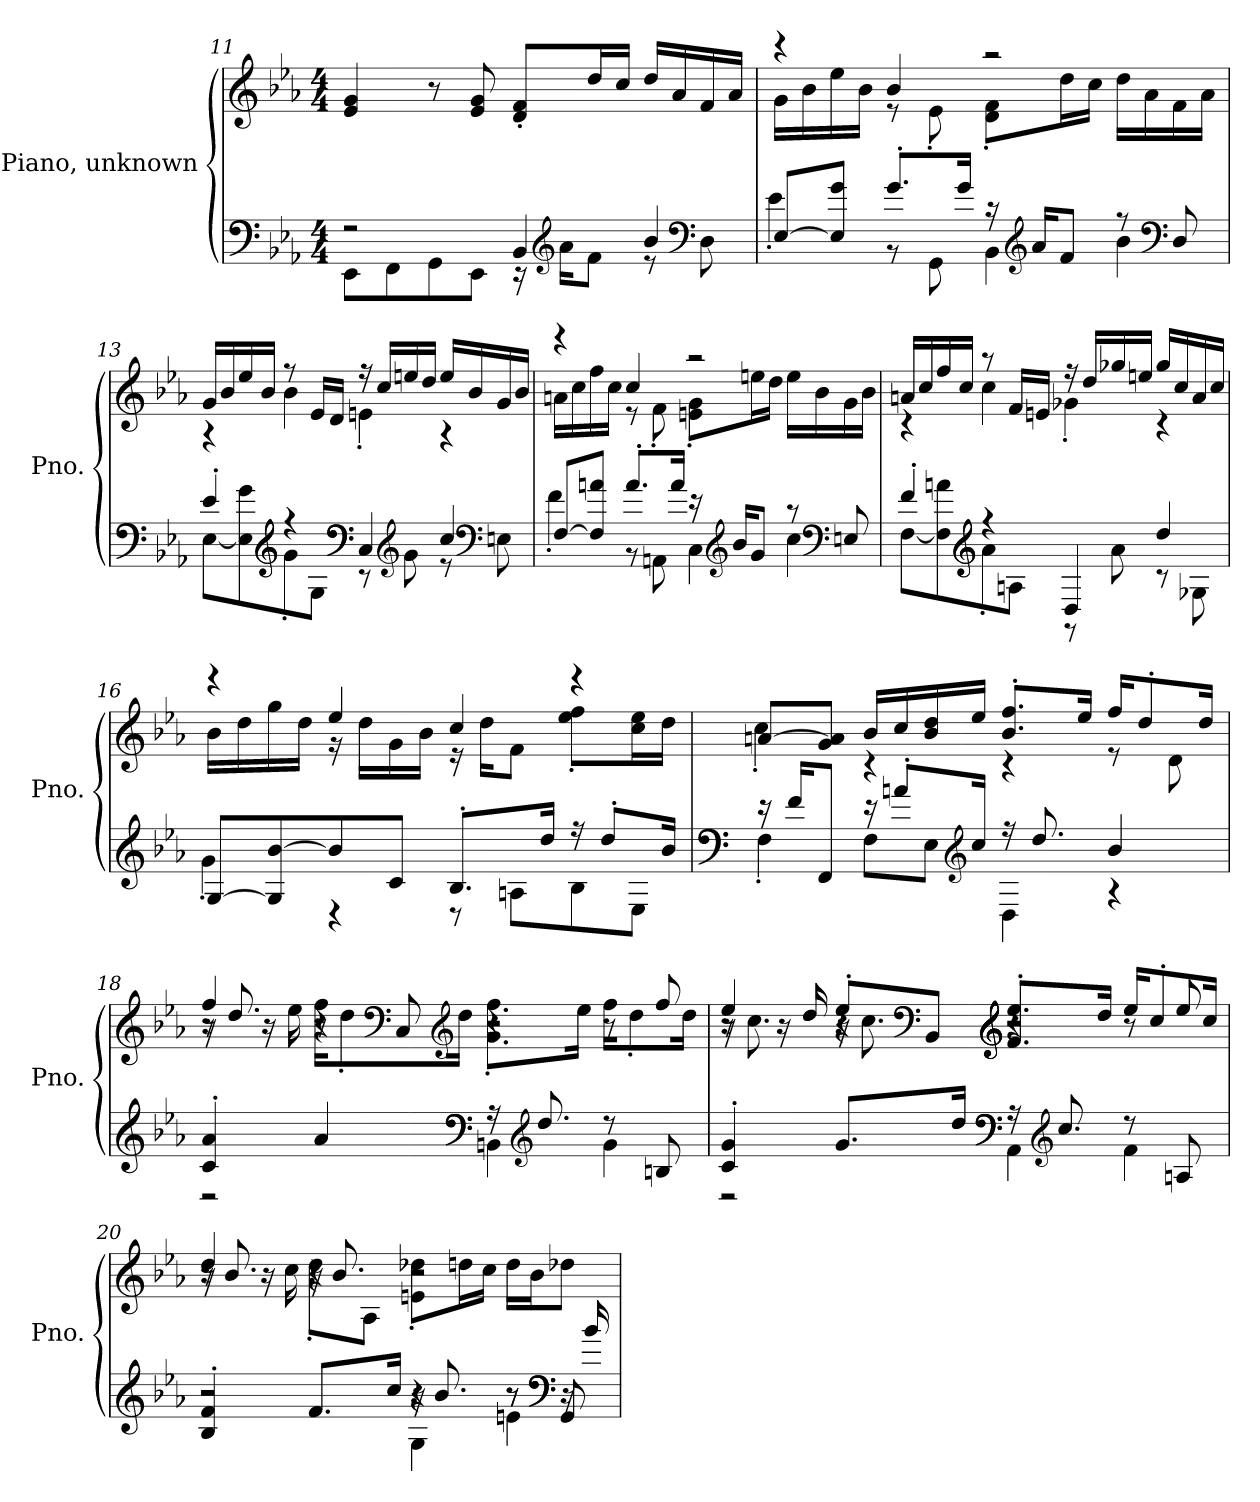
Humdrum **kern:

**kern	**kern
*part1	*part1
*staff2	*staff1
*I"Piano, unknown	*
*I'Pno.	*
*clefF4	*clefG2
*k[b-e-a-]	*k[b-e-a-]
*M4/4	*M4/4
=11	=11
*^	*
2r	8EE-\L	4e-/ 4g/
.	8FF\	.
.	8GG\	8r
.	8EE-\J	8e-/ 8g/
4BB-/	16r	8d/' 8f/'L
*clefG2	*	*
.	16a-\KL	.
.	8f\J	16dd/L
.	.	16cc/JJ
4b-/	8r	16dd/LL
.	.	16a-/
*clefF4	*	*
.	8D\	16f/
.	.	16a-/JJ
!!LO:LB:g=z
=12	=12	=12
*	*	*^
[8E-/L	4e-'\	4r	16g\LL
.	.	.	16b-\
8E-/] 8g/J	.	.	16ee-\
.	.	.	16b-\JJ
8.g'/L	8r	4b-/	8r
.	8GG\	.	8e-'\
16g/Jk	.	.	.
16r	4BB-\	2r	8d\' 8f\'L
*clefG2	*	*	*
16a-/KL	.	.	.
8f/J	.	.	16dd\L
.	.	.	16cc\JJ
8r	4b-\	.	16dd\LL
.	.	.	16a-\
*clefF4	*	*	*
8D/	.	.	16f\
.	.	.	16a-\JJ
=13	=13	=13	=13
4e-'/	[8E-\L	16g/LL	4r
.	.	16b-/	.
.	8E-\] 8g\	16ee-/	.
.	.	16b-/JJ	.
*clefG2	*	*	*
4r	8g'\	8r	4b-\
.	8G\J	16e-/LL	.
.	.	16d/JJ	.
*clefF4	*	*	*
4C/	8r	16r	4en'\
.	.	16cc/LL	.
*clefG2	*	*	*
.	8g\	16een/	.
.	.	16dd/JJ	.
4cc/	8r	16ee/LL	4r
.	.	16b-/	.
*clefF4	*	*	*
.	8En\	16g/	.
.	.	16b-/JJ	.
!!LO:PB:g=z	!!
=14	=14	=14	=14
[8F/L	4f'\	4r	16an\LL
.	.	.	16cc\
8F/] 8an/J	.	.	16ff\
.	.	.	16cc\JJ
8.a'/L	8r	4cc/	8r
.	8AAn\	.	8f'\
16a/Jk	.	.	.
16r	4C\	2r	8en\' 8g\'L
*clefG2	*	*	*
16b-/KL	.	.	.
8g/J	.	.	16een\L
.	.	.	16dd\JJ
8r	4cc\	.	16ee\LL
.	.	.	16b-\
*clefF4	*	*	*
8En/	.	.	16g\
.	.	.	16b-\JJ
=15	=15	=15	=15
4f'/	[8F\L	16an/LL	4r
.	.	16cc/	.
.	8F\] 8an\	16ff/	.
.	.	16cc/JJ	.
*clefG2	*	*	*
4r	8a'\	8r	4cc\
.	8An\J	16f/LL	.
.	.	16en/JJ	.
4D/	8r	16r	4g-X'\
.	.	16dd/LL	.
.	8a\	16gg-X/	.
.	.	16een/JJ	.
4dd/	8r	16gg-/LL	4r
.	.	16cc/	.
.	8G-X\	16a/	.
.	.	16cc/JJ	.
!!LO:LB:g=z	!!
=16	=16	=16	=16
[8G/L	4g'\	4r	16b-\LL
.	.	.	16dd\
8G/] [8b-/	.	.	16gg\
.	.	.	16dd\JJ
8b-/]	4r	4ee-/	16r
.	.	.	16dd\LL
8c/J	.	.	16g\
.	.	.	16b-\JJ
8.B-'/L	8r	4cc/	16r
.	.	.	16dd\KL
.	8An\L	.	8f\J
16dd/Jk	.	.	.
16r	8B-\	4r	8ee-\' 8ff\'L
8dd'/L	.	.	.
.	8E-\J	.	16cc\ 16ee-\L
16b-/Jk	.	.	16dd\JJ
=17	=17	=17	=17
*clefF4	*	*	*
16r	4F'\	[8an/L	4cc'\
16f/KL	.	.	.
8FF/J	.	8g/ 8a/]J	.
16r	8F\L	16b-/LL	4r
8an'/L	.	16cc/	.
.	8E-\J	16b-/ 16dd/	.
*clefG2	*	*	*
16cc/Jk	.	16ee-/JJ	.
16r	4D\	8.b-/' 8.ff/'L	4r
8.dd/	.	.	.
.	.	16ee-/Jk	.
4b-/	4r	16ff/KL	8r
.	.	8dd'/	.
.	.	.	8d\
.	.	16dd/Jk	.
!!LO:LB:g=z
=18	=18	=18	=18
*	*	*	*^
4c/' 4a-/'	2r	16r	8r	4ff/
.	.	8.dd/	.	.
.	.	.	16r	.
.	.	.	16ee-\	.
4a-/	.	4r	16ff\KL	8r
.	.	.	8dd'\	.
*	*	*clefF4	*	*
.	.	.	.	8C/
*	*	*clefG2	*	*
.	.	.	16dd\Jk	.
*clefF4	*	*	*	*
16r	4BBn\	4r	8.g\' 8.ff\'L	2r
*clefG2	*	*	*	*
8.dd/	.	.	.	.
.	.	.	16ee-\Jk	.
8r	4g\	8r	16ff\KL	.
.	.	.	8dd'\	.
8Bn/	.	8ff/	.	.
.	.	.	16dd\Jk	.
=19	=19	=19	=19	=19
4c/' 4g/'	2r	4ee-/	16r	8r
.	.	.	8.cc\	.
.	.	.	.	16r
.	.	.	.	16dd/
8.g/L	.	4r	16r	8ee-'/L
.	.	.	8.cc\	.
*	*	*clefF4	*	*
.	.	.	.	8BB-/J
16dd/Jk	.	.	.	.
*clefF4	*	*clefG2	*	*
16r	4AA-\	4r	2r	8.f/' 8.ee-/'L
*clefG2	*	*	*	*
8.cc/	.	.	.	.
.	.	.	.	16dd/Jk
8r	4f\	8r	.	16ee-/KL
.	.	.	.	8cc'/
8An/	.	8ee-/	.	.
.	.	.	.	16cc/Jk
!!LO:LB:g=z	!!	!!
=20	=20	=20	=20	=20
*	*^	*	*	*
4B-/' 4f/'	2r	2r	4dd/	8r	16r
.	.	.	.	.	8.b-/
.	.	.	.	16r	.
.	.	.	.	16cc\	.
8.f/L	.	.	4r	8dd'\L	16r
.	.	.	.	.	8.b-/
.	.	.	.	8A-\J	.
16cc/Jk	.	.	.	.	.
16r	4G\	4r	2r	8en\' 8dd-X\'L	2r
8.b-/	.	.	.	.	.
.	.	.	.	16ddn\L	.
.	.	.	.	16cc\JJ	.
8r	4en\	8r	.	16dd\LL	.
.	.	.	.	16b-\J	.
*clefF4	*	*	*	*	*
16r	.	8GG/	.	8dd-X\J	.
16b-/	.	.	.	.	.
*v	*v	*v	*	*	*
*	*v	*v	*v
=	=
*-	*-
